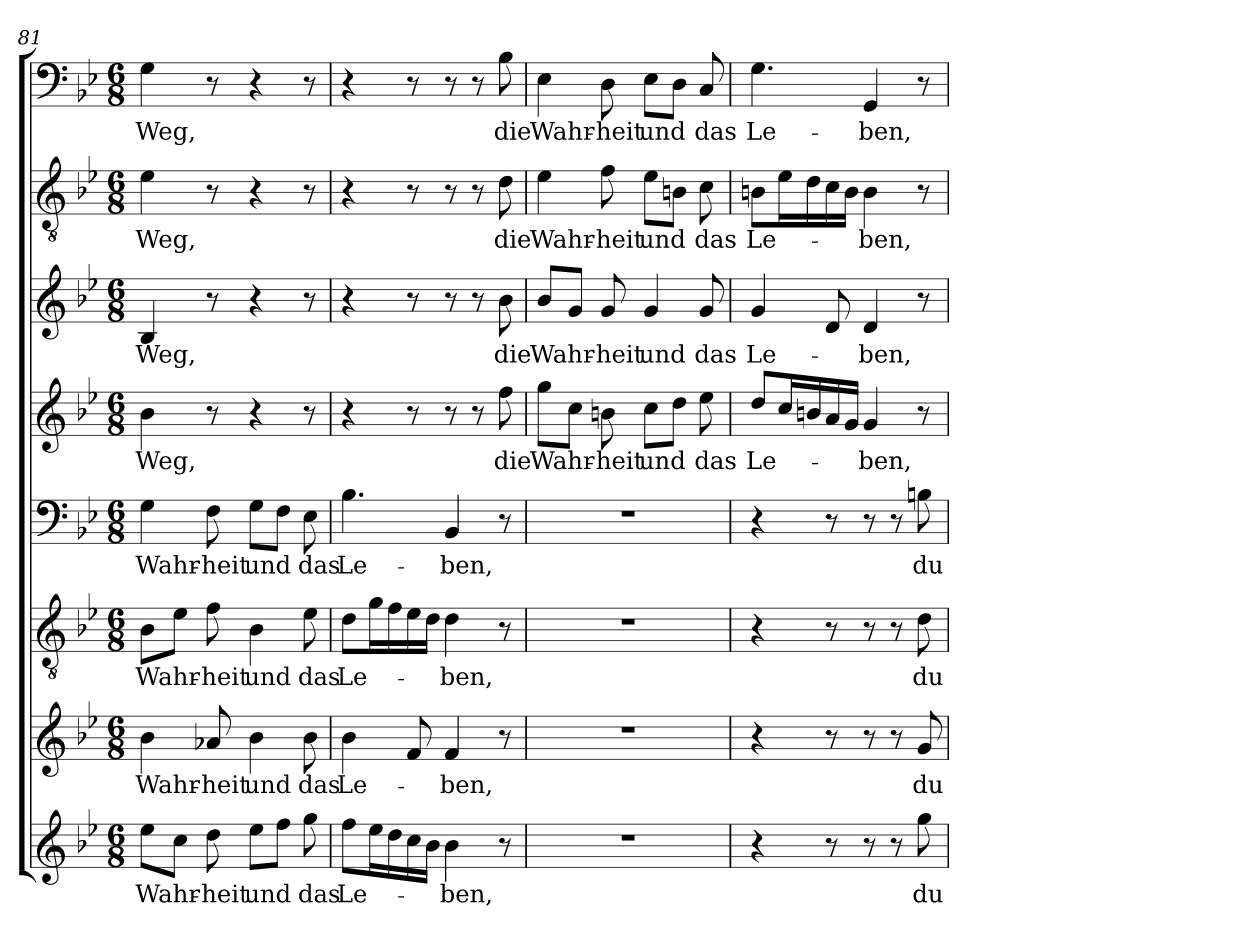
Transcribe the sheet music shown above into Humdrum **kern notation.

**kern	**text	**kern	**text	**kern	**text	**kern	**text	**kern	**text	**kern	**text	**kern	**text	**kern	**text
*part8	*part8	*part7	*part7	*part6	*part6	*part5	*part5	*part4	*part4	*part3	*part3	*part2	*part2	*part1	*part1
*staff8	*staff8	*staff7	*staff7	*staff6	*staff6	*staff5	*staff5	*staff4	*staff4	*staff3	*staff3	*staff2	*staff2	*staff1	*staff1
*clefG2	*	*clefG2	*	*clefGv2	*	*clefF4	*	*clefG2	*	*clefG2	*	*clefGv2	*	*clefF4	*
*k[b-e-]	*	*k[b-e-]	*	*k[b-e-]	*	*k[b-e-]	*	*k[b-e-]	*	*k[b-e-]	*	*k[b-e-]	*	*k[b-e-]	*
*g:	*	*g:	*	*g:	*	*g:	*	*g:	*	*g:	*	*g:	*	*g:	*
*M6/8	*	*M6/8	*	*M6/8	*	*M6/8	*	*M6/8	*	*M6/8	*	*M6/8	*	*M6/8	*
=81	=81	=81	=81	=81	=81	=81	=81	=81	=81	=81	=81	=81	=81	=81	=81
8ee-\L	Wahr-	4b-\	Wahr-	8B-\L	Wahr-	4G\	Wahr-	4b-\	Weg,	4B-/	Weg,	4e-\	Weg,	4G\	Weg,
8cc\J	.	.	.	8e-\J	.	.	.	.	.	.	.	.	.	.	.
8dd\	-heit	8a-X/	-heit	8f\	-heit	8F\	-heit	8r	.	8r	.	8r	.	8r	.
8ee-\L	und	4b-\	und	4B-\	und	8G\L	und	4r	.	4r	.	4r	.	4r	.
8ff\J	.	.	.	.	.	8F\J	.	.	.	.	.	.	.	.	.
8gg\	das	8b-\	das	8e-\	das	8E-\	das	8r	.	8r	.	8r	.	8r	.
=82	=82	=82	=82	=82	=82	=82	=82	=82	=82	=82	=82	=82	=82	=82	=82
8ff\L	Le-	4b-\	Le-	8d\L	Le-	4.B-\	Le-	4r	.	4r	.	4r	.	4r	.
16ee-\L	.	.	.	16g\L	.	.	.	.	.	.	.	.	.	.	.
16dd\	.	.	.	16f\	.	.	.	.	.	.	.	.	.	.	.
16cc\	.	8f/	.	16e-\	.	.	.	8r	.	8r	.	8r	.	8r	.
16b-\JJ	.	.	.	16d\JJ	.	.	.	.	.	.	.	.	.	.	.
4b-\	-ben,	4f/	-ben,	4d\	-ben,	4BB-/	-ben,	8r	.	8r	.	8r	.	8r	.
.	.	.	.	.	.	.	.	8r	.	8r	.	8r	.	8r	.
8r	.	8r	.	8r	.	8r	.	8ff\	die	8b-\	die	8d\	die	8B-\	die
=83	=83	=83	=83	=83	=83	=83	=83	=83	=83	=83	=83	=83	=83	=83	=83
2.r	.	2.r	.	2.r	.	2.r	.	8gg\L	Wahr-	8b-/L	Wahr-	4e-\	Wahr-	4E-\	Wahr-
.	.	.	.	.	.	.	.	8cc\J	.	8g/J	.	.	.	.	.
.	.	.	.	.	.	.	.	8bn\	-heit	8g/	-heit	8f\	-heit	8D\	-heit
.	.	.	.	.	.	.	.	8cc\L	und	4g/	und	8e-\L	und	8E-\L	und
.	.	.	.	.	.	.	.	8dd\J	.	.	.	8Bn\J	.	8D\J	.
.	.	.	.	.	.	.	.	8ee-\	das	8g/	das	8c\	das	8C/	das
=84	=84	=84	=84	=84	=84	=84	=84	=84	=84	=84	=84	=84	=84	=84	=84
4r	.	4r	.	4r	.	4r	.	8dd/L	Le-	4g/	Le-	8Bn\L	Le-	4.G\	Le-
.	.	.	.	.	.	.	.	16cc/L	.	.	.	16e-\L	.	.	.
.	.	.	.	.	.	.	.	16bn/	.	.	.	16d\	.	.	.
8r	.	8r	.	8r	.	8r	.	16a/	.	8d/	.	16c\	.	.	.
.	.	.	.	.	.	.	.	16g/JJ	.	.	.	16B\JJ	.	.	.
8r	.	8r	.	8r	.	8r	.	4g/	-ben,	4d/	-ben,	4B\	-ben,	4GG/	-ben,
8r	.	8r	.	8r	.	8r	.	.	.	.	.	.	.	.	.
8gg\	du	8g/	du	8d\	du	8Bn\	du	8r	.	8r	.	8r	.	8r	.
=	=	=	=	=	=	=	=	=	=	=	=	=	=	=	=
*-	*-	*-	*-	*-	*-	*-	*-	*-	*-	*-	*-	*-	*-	*-	*-
